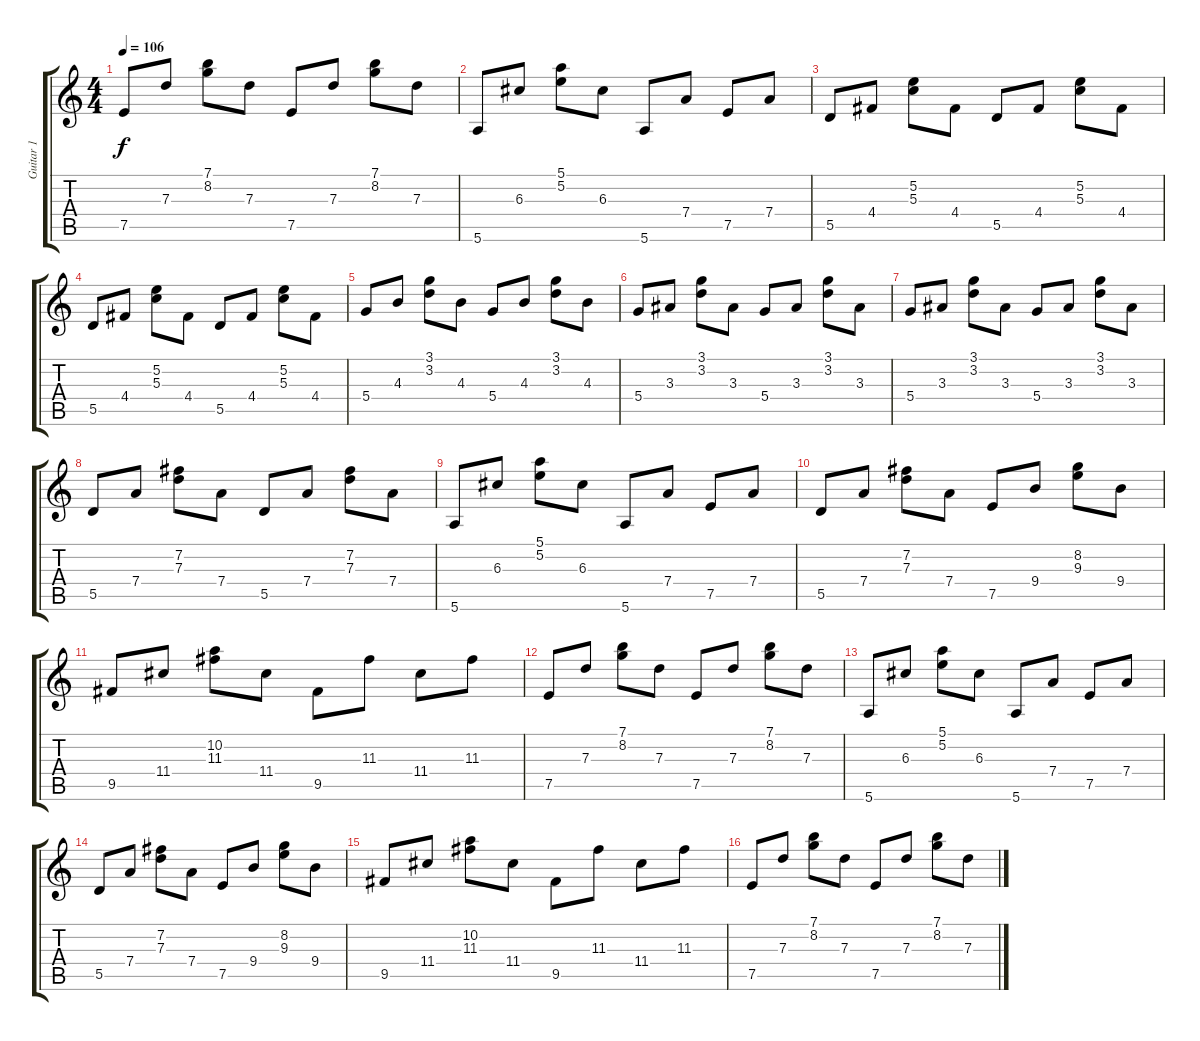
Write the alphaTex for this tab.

\track ("Guitar 1" "Guitar 1") {instrument electricguitarclean}
\staff {score tabs}
\tuning (E4 B3 G3 D3 A2 E2) {hide}
\ts (4 4)
\tempo 106
\clef g2
\ks c
7.5.8{dy f} 7.3.8 (7.1 8.2).8 7.3.8 7.5.8 7.3.8 (7.1 8.2).8 7.3.8 |
5.6.8 6.3.8 (5.1 5.2).8 6.3.8 5.6.8 7.4.8 7.5.8 7.4.8 |
5.5.8 4.4.8 (5.2 5.3).8 4.4.8 5.5.8 4.4.8 (5.2 5.3).8 4.4.8 |
5.5.8 4.4.8 (5.2 5.3).8 4.4.8 5.5.8 4.4.8 (5.2 5.3).8 4.4.8 |
5.4.8 4.3.8 (3.1 3.2).8 4.3.8 5.4.8 4.3.8 (3.1 3.2).8 4.3.8 |
5.4.8 3.3.8 (3.1 3.2).8 3.3.8 5.4.8 3.3.8 (3.1 3.2).8 3.3.8 |
5.4.8 3.3.8 (3.1 3.2).8 3.3.8 5.4.8 3.3.8 (3.1 3.2).8 3.3.8 |
5.5.8 7.4.8 (7.2 7.3).8 7.4.8 5.5.8 7.4.8 (7.2 7.3).8 7.4.8 |
5.6.8 6.3.8 (5.1 5.2).8 6.3.8 5.6.8 7.4.8 7.5.8 7.4.8 |
5.5.8 7.4.8 (7.2 7.3).8 7.4.8 7.5.8 9.4.8 (8.2 9.3).8 9.4.8 |
9.5.8 11.4.8 (10.2 11.3).8 11.4.8 9.5.8 11.3.8 11.4.8 11.3.8 |
7.5.8 7.3.8 (7.1 8.2).8 7.3.8 7.5.8 7.3.8 (7.1 8.2).8 7.3.8 |
5.6.8 6.3.8 (5.1 5.2).8 6.3.8 5.6.8 7.4.8 7.5.8 7.4.8 |
5.5.8 7.4.8 (7.2 7.3).8 7.4.8 7.5.8 9.4.8 (8.2 9.3).8 9.4.8 |
9.5.8 11.4.8 (10.2 11.3).8 11.4.8 9.5.8 11.3.8 11.4.8 11.3.8 |
7.5.8 7.3.8 (7.1 8.2).8 7.3.8 7.5.8 7.3.8 (7.1 8.2).8 7.3.8
